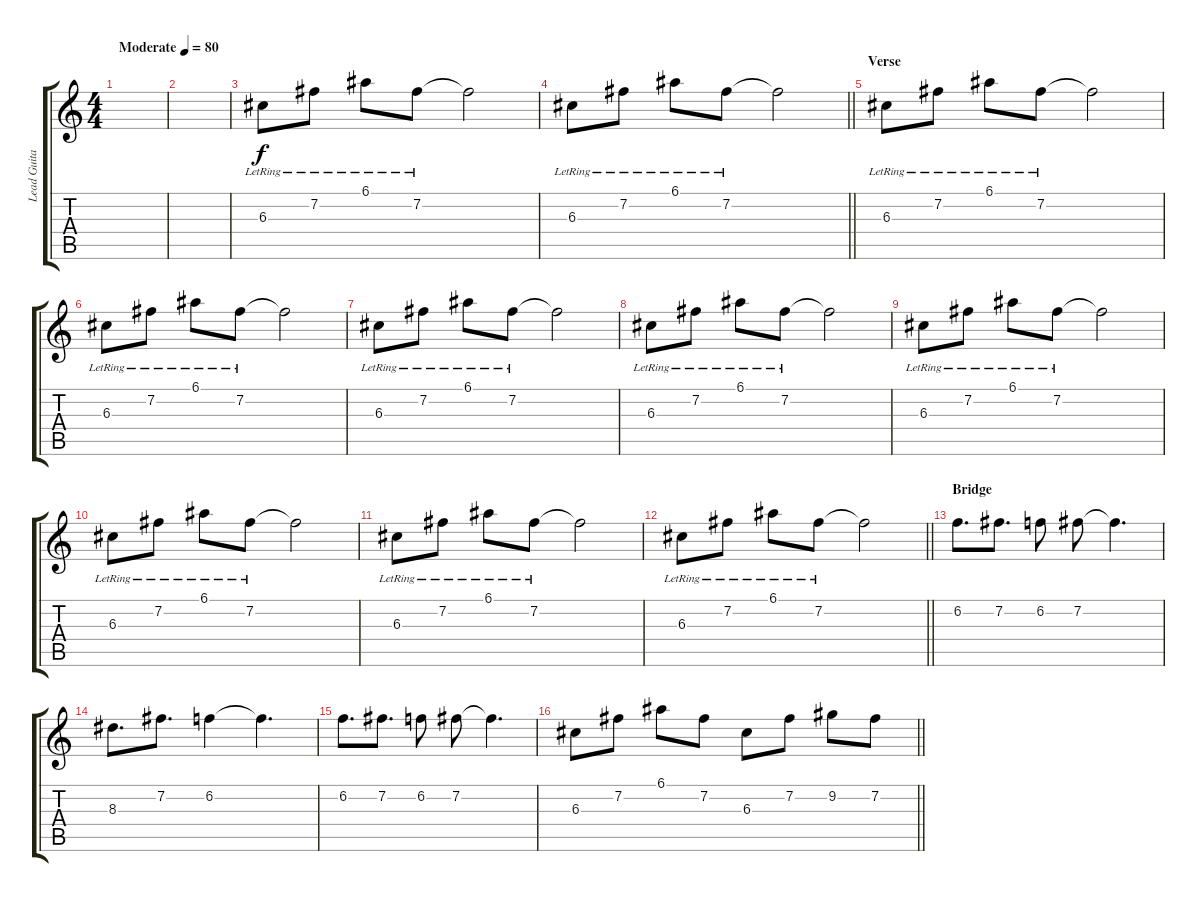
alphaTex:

\track ("Lead Guitar" "Lead Guita") {instrument acousticguitarsteel}
\staff {score tabs}
\tuning (E4 B3 G3 D3 A2 E2) {hide}
\ts (4 4)
\tempo (80 "Moderate")
\clef g2
\ks c
|
|
6.3{lr}.8 7.2{lr}.8 6.1{lr}.8 7.2{lr}.8 7.2{t}.2 |
\barLineRight lightlight
6.3{lr}.8 7.2{lr}.8 6.1{lr}.8 7.2{lr}.8 7.2{t}.2 |
\section ("" "Verse")
6.3{lr}.8 7.2{lr}.8 6.1{lr}.8 7.2{lr}.8 7.2{t}.2 |
6.3{lr}.8 7.2{lr}.8 6.1{lr}.8 7.2{lr}.8 7.2{t}.2 |
6.3{lr}.8 7.2{lr}.8 6.1{lr}.8 7.2{lr}.8 7.2{t}.2 |
6.3{lr}.8 7.2{lr}.8 6.1{lr}.8 7.2{lr}.8 7.2{t}.2 |
6.3{lr}.8 7.2{lr}.8 6.1{lr}.8 7.2{lr}.8 7.2{t}.2 |
6.3{lr}.8 7.2{lr}.8 6.1{lr}.8 7.2{lr}.8 7.2{t}.2 |
6.3{lr}.8 7.2{lr}.8 6.1{lr}.8 7.2{lr}.8 7.2{t}.2 |
\barLineRight lightlight
6.3{lr}.8 7.2{lr}.8 6.1{lr}.8 7.2{lr}.8 7.2{t}.2 |
\section ("" "Bridge")
6.2.8{d} 7.2.8{d} 6.2.8 7.2.8 7.2{t}.4{d} |
8.3.8{d} 7.2.8{d} 6.2.4 6.2{t}.4{d} |
6.2.8{d} 7.2.8{d} 6.2.8 7.2.8 7.2{t}.4{d} |
\barLineRight lightlight
6.3.8 7.2.8 6.1.8 7.2.8 6.3.8 7.2.8 9.2.8 7.2.8
